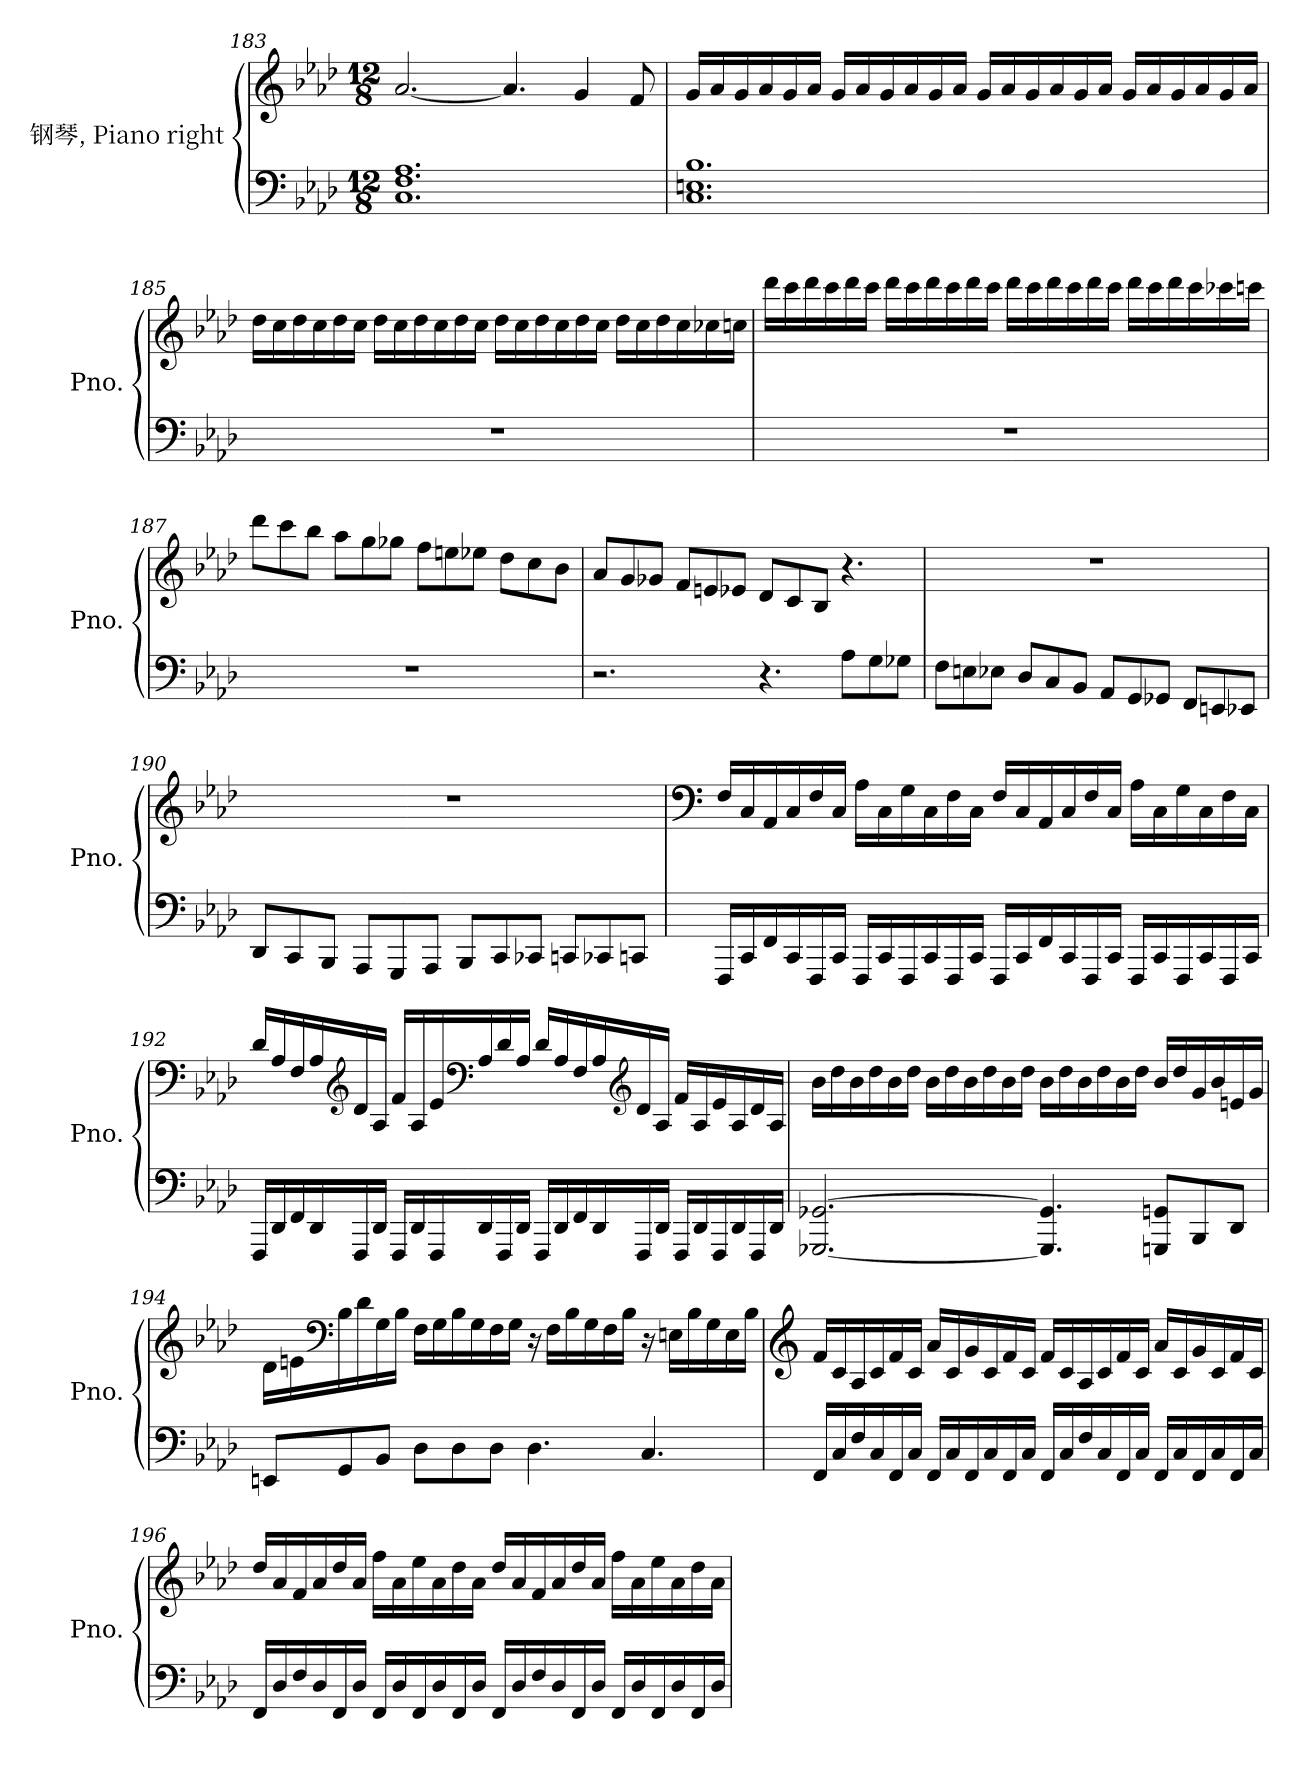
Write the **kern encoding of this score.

**kern	**kern
*part1	*part1
*staff2	*staff1
*I"钢琴, Piano right	*
*I'Pno.	*
*clefF4	*clefG2
*k[b-e-a-d-]	*k[b-e-a-d-]
*M12/8	*M12/8
*MM179	*MM179
=183	=183
1.C 1.F 1.A-	[2.a-/
.	4.a-/]
*	*MM174
.	4g/
*	*MM151
.	8f/
!!LO:LB:g=z
=184	=184
1.C 1.En 1.B-	16g/LL
.	16a-/
*	*MM171
.	16g/
*	*MM172
.	16a-/
.	16g/
.	16a-/JJ
*	*MM173
.	16g/LL
*	*MM175
.	16a-/
.	16g/
.	16a-/
*	*MM177
.	16g/
.	16a-/JJ
.	16g/LL
.	16a-/
.	16g/
.	16a-/
*	*MM174
.	16g/
.	16a-/JJ
*	*MM174
.	16g/LL
*	*MM175
.	16a-/
.	16g/
*	*MM173
.	16a-/
*	*MM171
.	16g/
.	16a-/JJ
!!LO:LB:g=z
=185	=185
*	*MM100
1.r	16dd-\LL
*	*MM174
.	16cc\
.	16dd-\
.	16cc\
*	*MM176
.	16dd-\
.	16cc\JJ
*	*MM178
.	16dd-\LL
.	16cc\
.	16dd-\
.	16cc\
.	16dd-\
.	16cc\JJ
.	16dd-\LL
.	16cc\
.	16dd-\
.	16cc\
.	16dd-\
*	*MM177
.	16cc\JJ
.	16dd-\LL
.	16cc\
*	*MM176
.	16dd-\
.	16cc\
.	16cc-X\
.	16ccn\JJ
!!LO:LB:g=z
=186	=186
*	*MM100
1.r	16ddd-\LL
.	16ccc\
*	*MM178
.	16ddd-\
.	16ccc\
.	16ddd-\
*	*MM185
.	16ccc\JJ
*	*MM183
.	16ddd-\LL
*	*MM184
.	16ccc\
*	*MM186
.	16ddd-\
.	16ccc\
.	16ddd-\
.	16ccc\JJ
.	16ddd-\LL
*	*MM185
.	16ccc\
.	16ddd-\
*	*MM185
.	16ccc\
.	16ddd-\
.	16ccc\JJ
.	16ddd-\LL
.	16ccc\
.	16ddd-\
.	16ccc\
*	*MM170
.	16ccc-X\
*	*MM158
.	16cccn\JJ
=187	=187
*	*MM166
1.r	8ddd-\L
.	8ccc\
.	8bb-\J
.	8aa-\L
.	8gg\
.	8gg-X\J
.	8ff\L
.	8een\
.	8ee-X\J
.	8dd-\L
.	8cc\
.	8b-\J
!!LO:LB:g=z
=188	=188
*	*MM183
2.r	8a-/L
.	8g/
.	8g-X/J
.	8f/L
*	*MM161
.	8en/
.	8e-X/J
4.r	8d-/L
.	8c/
.	8B-/J
8A-\L	4.r
8G\	.
8G-X\J	.
=189	=189
*	*MM162
8F\L	1.r
8En\	.
8E-X\J	.
8D-/L	.
8C/	.
8BB-/J	.
8AA-/L	.
8GG/	.
8GG-X/J	.
8FF/L	.
8EEn/	.
8EE-X/J	.
!!LO:LB:g=z
=190	=190
*	*MM156
8DD-/L	1.r
8CC/	.
8BBB-/J	.
8AAA-/L	.
8GGG/	.
8AAA-/J	.
8BBB-/L	.
8CC/	.
8CC-X/J	.
8CCn/L	.
8CC-X/	.
8CCn/J	.
!!LO:PB:g=z
=191	=191
*	*clefF4
*	*MM164
16FFF/LL	16F/LL
16CC/	16C/
16FF/	16AA-/
16CC/	16C/
*	*MM154
16FFF/	16F/
16CC/JJ	16C/JJ
*	*MM164
16FFF/LL	16A-\LL
16CC/	16C\
16FFF/	16G\
16CC/	16C\
*	*MM160
16FFF/	16F\
16CC/JJ	16C\JJ
*	*MM166
16FFF/LL	16F/LL
16CC/	16C/
16FF/	16AA-/
16CC/	16C/
*	*MM157
16FFF/	16F/
16CC/JJ	16C/JJ
*	*MM164
16FFF/LL	16A-\LL
16CC/	16C\
16FFF/	16G\
16CC/	16C\
*	*MM154
16FFF/	16F\
16CC/JJ	16C\JJ
!!LO:LB:g=z
=192	=192
*	*MM166
16FFF/LL	16d-/LL
16DD-/	16A-/
16FF/	16F/
16DD-/	16A-/
*	*clefG2
*	*MM154
16FFF/	16d-/
16DD-/JJ	16A-/JJ
*	*MM164
16FFF/LL	16f/LL
16DD-/	16A-/
16FFF/	16e-/
*	*clefF4
16DD-/	16A-/
*	*MM160
16FFF/	16d-/
16DD-/JJ	16A-/JJ
*	*MM166
16FFF/LL	16d-/LL
16DD-/	16A-/
16FF/	16F/
16DD-/	16A-/
*	*clefG2
*	*MM157
16FFF/	16d-/
16DD-/JJ	16A-/JJ
*	*MM164
16FFF/LL	16f/LL
16DD-/	16A-/
16FFF/	16e-/
16DD-/	16A-/
*	*MM158
16FFF/	16d-/
16DD-/JJ	16A-/JJ
!!LO:LB:g=z
=193	=193
*	*MM166
[2.GGG-X/ [2.GG-X/	16b-\LL
.	16dd-\
*	*MM167
.	16b-\
*	*MM165
.	16dd-\
*	*MM166
.	16b-\
.	16dd-\JJ
.	16b-\LL
.	16dd-\
.	16b-\
.	16dd-\
.	16b-\
.	16dd-\JJ
4.GGG-/] 4.GG-/]	16b-\LL
.	16dd-\
*	*MM168
.	16b-\
.	16dd-\
*	*MM167
.	16b-\
.	16dd-\JJ
*	*MM164
8GGGn/ 8GGn/L	16b-/LL
.	16dd-/
8BBB-/	16g/
.	16b-/
*	*MM161
8DD-/J	16en/
.	16g/JJ
!!LO:LB:g=z
=194	=194
*	*MM166
8EEn/L	16d-\LL
.	16en\
*	*clefF4
8GG/	16B-\
.	16d-\
8BB-/J	16G\
.	16B-\JJ
8D-\L	16F\LL
.	16G\
8D-\	16B-\
.	16G\
*	*MM155
8D-\J	16F\
.	16G\JJ
*	*MM166
4.D-\	16r
.	16F\LL
.	16B-\
.	16G\
.	16F\
.	16B-\JJ
4.C/	16r
.	16En\LL
.	16B-\
.	16G\
.	16E\
.	16B-\JJ
!!LO:LB:g=z
=195	=195
*	*clefG2
*	*MM164
16FF/LL	16f/LL
16C/	16c/
16F/	16A-/
16C/	16c/
*	*MM154
16FF/	16f/
16C/JJ	16c/JJ
*	*MM164
16FF/LL	16a-/LL
16C/	16c/
16FF/	16g/
16C/	16c/
*	*MM160
16FF/	16f/
16C/JJ	16c/JJ
*	*MM166
16FF/LL	16f/LL
16C/	16c/
16F/	16A-/
16C/	16c/
*	*MM157
16FF/	16f/
16C/JJ	16c/JJ
*	*MM164
16FF/LL	16a-/LL
16C/	16c/
16FF/	16g/
16C/	16c/
*	*MM154
16FF/	16f/
16C/JJ	16c/JJ
!!LO:LB:g=z
=196	=196
*	*MM166
16FF/LL	16dd-/LL
16D-/	16a-/
16F/	16f/
16D-/	16a-/
*	*MM154
16FF/	16dd-/
16D-/JJ	16a-/JJ
*	*MM164
16FF/LL	16ff\LL
16D-/	16a-\
16FF/	16ee-\
16D-/	16a-\
*	*MM160
16FF/	16dd-\
16D-/JJ	16a-\JJ
*	*MM166
16FF/LL	16dd-/LL
16D-/	16a-/
16F/	16f/
16D-/	16a-/
*	*MM157
16FF/	16dd-/
16D-/JJ	16a-/JJ
*	*MM164
16FF/LL	16ff\LL
16D-/	16a-\
16FF/	16ee-\
16D-/	16a-\
*	*MM158
16FF/	16dd-\
16D-/JJ	16a-\JJ
=	=
*-	*-
